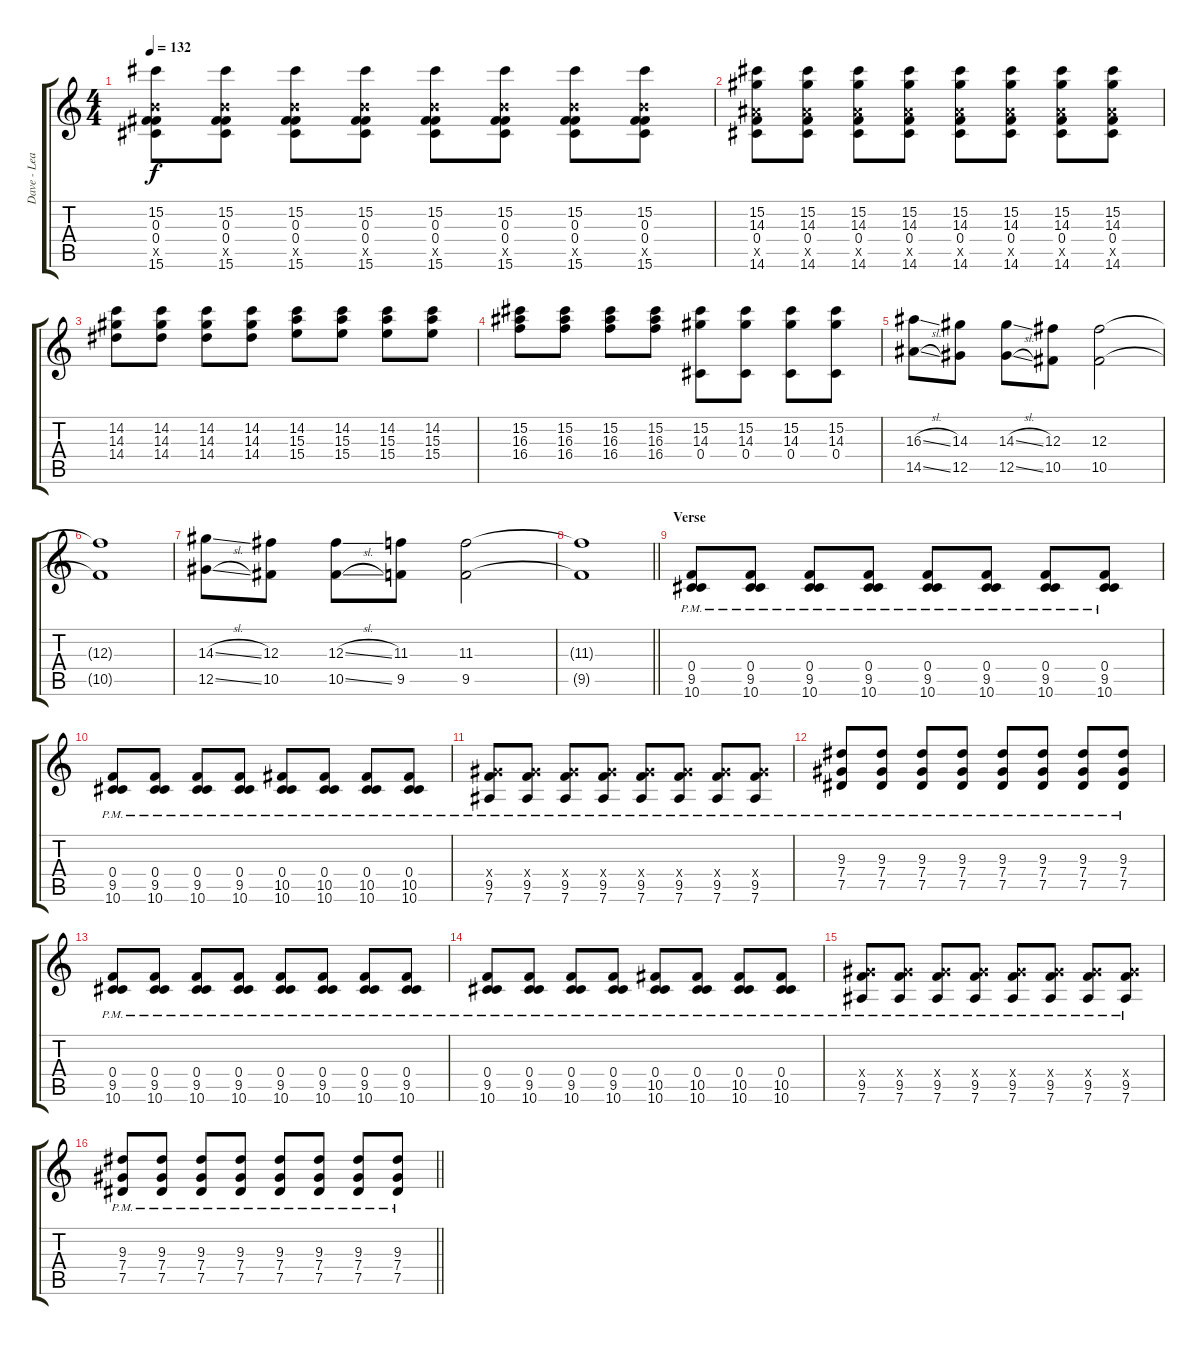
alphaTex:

\track ("Dave - Lead Guitar" "Dave - Lea") {instrument overdrivenguitar}
\staff {score tabs}
\tuning (Eb4 Bb3 Gb3 Db3 Ab2 Eb2) {hide}
\ts (4 4)
\tempo 132
\clef g2
\ks c
(15.2 0.3 0.4 15.5{x} 15.6).8{dy f} (15.2 0.3 0.4 15.5{x} 15.6).8 (15.2 0.3 0.4 15.5{x} 15.6).8 (15.2 0.3 0.4 15.5{x} 15.6).8 (15.2 0.3 0.4 15.5{x} 15.6).8 (15.2 0.3 0.4 15.5{x} 15.6).8 (15.2 0.3 0.4 15.5{x} 15.6).8 (15.2 0.3 0.4 15.5{x} 15.6).8 |
(15.2 14.3 0.4 14.5{x} 14.6).8 (15.2 14.3 0.4 14.5{x} 14.6).8 (15.2 14.3 0.4 14.5{x} 14.6).8 (15.2 14.3 0.4 14.5{x} 14.6).8 (15.2 14.3 0.4 14.5{x} 14.6).8 (15.2 14.3 0.4 14.5{x} 14.6).8 (15.2 14.3 0.4 14.5{x} 14.6).8 (15.2 14.3 0.4 14.5{x} 14.6).8 |
(14.2 14.3 14.4).8 (14.2 14.3 14.4).8 (14.2 14.3 14.4).8 (14.2 14.3 14.4).8 (14.2 15.3 15.4).8 (14.2 15.3 15.4).8 (14.2 15.3 15.4).8 (14.2 15.3 15.4).8 |
(15.2 16.3 16.4).8 (15.2 16.3 16.4).8 (15.2 16.3 16.4).8 (15.2 16.3 16.4).8 (15.2 14.3 0.4).8 (15.2 14.3 0.4).8 (15.2 14.3 0.4).8 (15.2 14.3 0.4).8 |
(16.3{sl} 14.5{sl}).8 (14.3 12.5).8 (14.3{sl} 12.5{sl}).8 (12.3 10.5).8 (12.3 10.5).2 |
(12.3{t} 10.5{t}).1 |
(14.3{sl} 12.5{sl}).8 (12.3 10.5).8 (12.3{sl} 10.5{sl}).8 (11.3 9.5).8 (11.3 9.5).2 |
\barLineRight lightlight
(11.3{t} 9.5{t}).1 |
\section ("" "Verse")
(0.4{pm} 9.5{pm} 10.6{pm}).8 (0.4{pm} 9.5{pm} 10.6{pm}).8 (0.4{pm} 9.5{pm} 10.6{pm}).8 (0.4{pm} 9.5{pm} 10.6{pm}).8 (0.4{pm} 9.5{pm} 10.6{pm}).8 (0.4{pm} 9.5{pm} 10.6{pm}).8 (0.4{pm} 9.5{pm} 10.6{pm}).8 (0.4{pm} 9.5{pm} 10.6{pm}).8 |
(0.4{pm} 9.5{pm} 10.6{pm}).8 (0.4{pm} 9.5{pm} 10.6{pm}).8 (0.4{pm} 9.5{pm} 10.6{pm}).8 (0.4{pm} 9.5{pm} 10.6{pm}).8 (0.4{pm} 10.5{pm} 10.6{pm}).8 (0.4{pm} 10.5{pm} 10.6{pm}).8 (0.4{pm} 10.5{pm} 10.6{pm}).8 (0.4{pm} 10.5{pm} 10.6{pm}).8 |
(7.4{pm x} 9.5{pm} 7.6{pm}).8 (7.4{pm x} 9.5{pm} 7.6{pm}).8 (7.4{pm x} 9.5{pm} 7.6{pm}).8 (7.4{pm x} 9.5{pm} 7.6{pm}).8 (7.4{pm x} 9.5{pm} 7.6{pm}).8 (7.4{pm x} 9.5{pm} 7.6{pm}).8 (7.4{pm x} 9.5{pm} 7.6{pm}).8 (7.4{pm x} 9.5{pm} 7.6{pm}).8 |
(9.3{pm} 7.4{pm} 7.5{pm}).8 (9.3{pm} 7.4{pm} 7.5{pm}).8 (9.3{pm} 7.4{pm} 7.5{pm}).8 (9.3{pm} 7.4{pm} 7.5{pm}).8 (9.3{pm} 7.4{pm} 7.5{pm}).8 (9.3{pm} 7.4{pm} 7.5{pm}).8 (9.3{pm} 7.4{pm} 7.5{pm}).8 (9.3{pm} 7.4{pm} 7.5{pm}).8 |
(0.4{pm} 9.5{pm} 10.6{pm}).8 (0.4{pm} 9.5{pm} 10.6{pm}).8 (0.4{pm} 9.5{pm} 10.6{pm}).8 (0.4{pm} 9.5{pm} 10.6{pm}).8 (0.4{pm} 9.5{pm} 10.6{pm}).8 (0.4{pm} 9.5{pm} 10.6{pm}).8 (0.4{pm} 9.5{pm} 10.6{pm}).8 (0.4{pm} 9.5{pm} 10.6{pm}).8 |
(0.4{pm} 9.5{pm} 10.6{pm}).8 (0.4{pm} 9.5{pm} 10.6{pm}).8 (0.4{pm} 9.5{pm} 10.6{pm}).8 (0.4{pm} 9.5{pm} 10.6{pm}).8 (0.4{pm} 10.5{pm} 10.6{pm}).8 (0.4{pm} 10.5{pm} 10.6{pm}).8 (0.4{pm} 10.5{pm} 10.6{pm}).8 (0.4{pm} 10.5{pm} 10.6{pm}).8 |
(7.4{pm x} 9.5{pm} 7.6{pm}).8 (7.4{pm x} 9.5{pm} 7.6{pm}).8 (7.4{pm x} 9.5{pm} 7.6{pm}).8 (7.4{pm x} 9.5{pm} 7.6{pm}).8 (7.4{pm x} 9.5{pm} 7.6{pm}).8 (7.4{pm x} 9.5{pm} 7.6{pm}).8 (7.4{pm x} 9.5{pm} 7.6{pm}).8 (7.4{pm x} 9.5{pm} 7.6{pm}).8 |
\barLineRight lightlight
(9.3{pm} 7.4{pm} 7.5{pm}).8 (9.3{pm} 7.4{pm} 7.5{pm}).8 (9.3{pm} 7.4{pm} 7.5{pm}).8 (9.3{pm} 7.4{pm} 7.5{pm}).8 (9.3{pm} 7.4{pm} 7.5{pm}).8 (9.3{pm} 7.4{pm} 7.5{pm}).8 (9.3{pm} 7.4{pm} 7.5{pm}).8 (9.3{pm} 7.4{pm} 7.5{pm}).8
